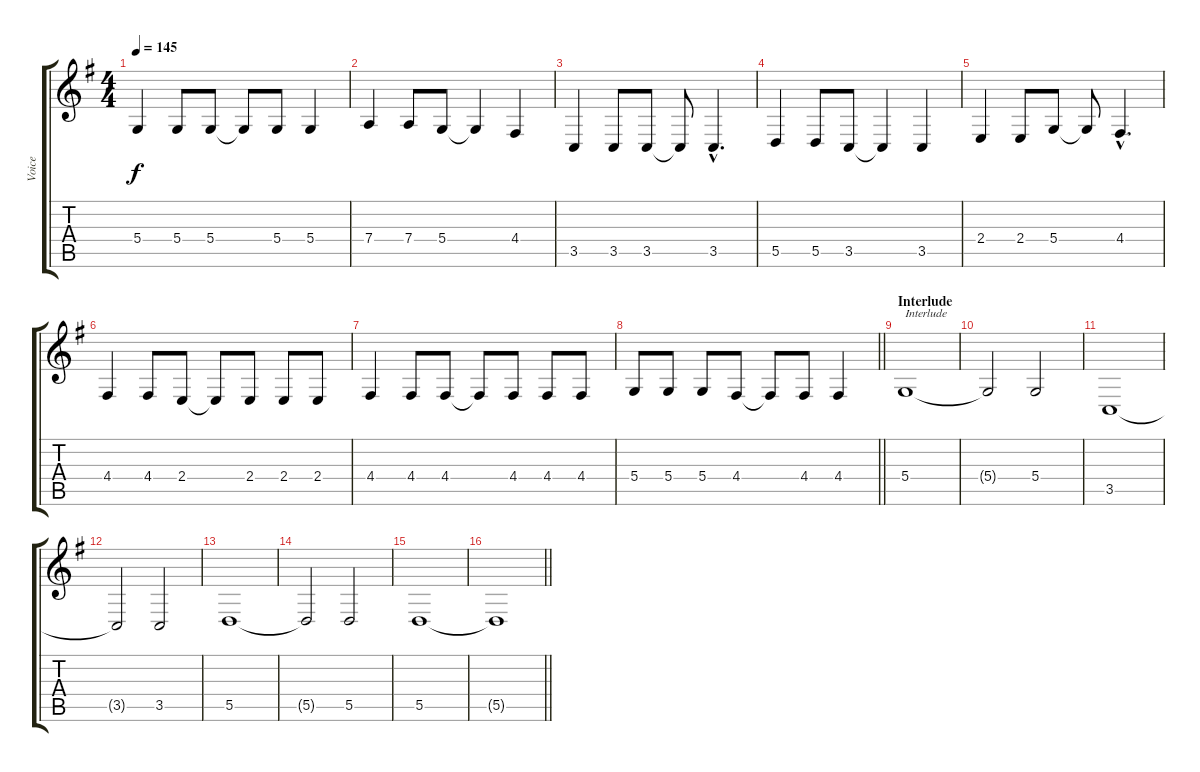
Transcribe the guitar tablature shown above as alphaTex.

\track ("Voice" "Voice") {instrument oboe}
\staff {score tabs}
\tuning (E4 B3 G3 D3 A2 E2) {hide}
\ts (4 4)
\tempo 145
\clef g2
\ks g
5.4.4{dy f} 5.4.8 5.4.8 5.4{t}.8 5.4.8 5.4.4 |
7.4.4 7.4.8 5.4.8 5.4{t}.4 4.4.4 |
3.5.4 3.5.8 3.5.8 3.5{t}.8 3.5{hac}.4{d} |
5.5.4 5.5.8 3.5.8 3.5{t}.4 3.5.4 |
2.4.4 2.4.8 5.4.8 5.4{t}.8 4.4{hac}.4{d} |
4.4.4 4.4.8 2.4.8 2.4{t}.8 2.4.8 2.4.8 2.4.8 |
4.4.4 4.4.8 4.4.8 4.4{t}.8 4.4.8 4.4.8 4.4.8 |
\barLineRight lightlight
5.4.8 5.4.8 5.4.8 4.4.8 4.4{t}.8 4.4.8 4.4.4 |
\section ("" "Interlude")
5.4.1{txt "Interlude"} |
5.4{t}.2 5.4.2 |
3.5.1 |
3.5{t}.2 3.5.2 |
5.5.1 |
5.5{t}.2 5.5.2 |
5.5.1 |
\barLineRight lightlight
5.5{t}.1
